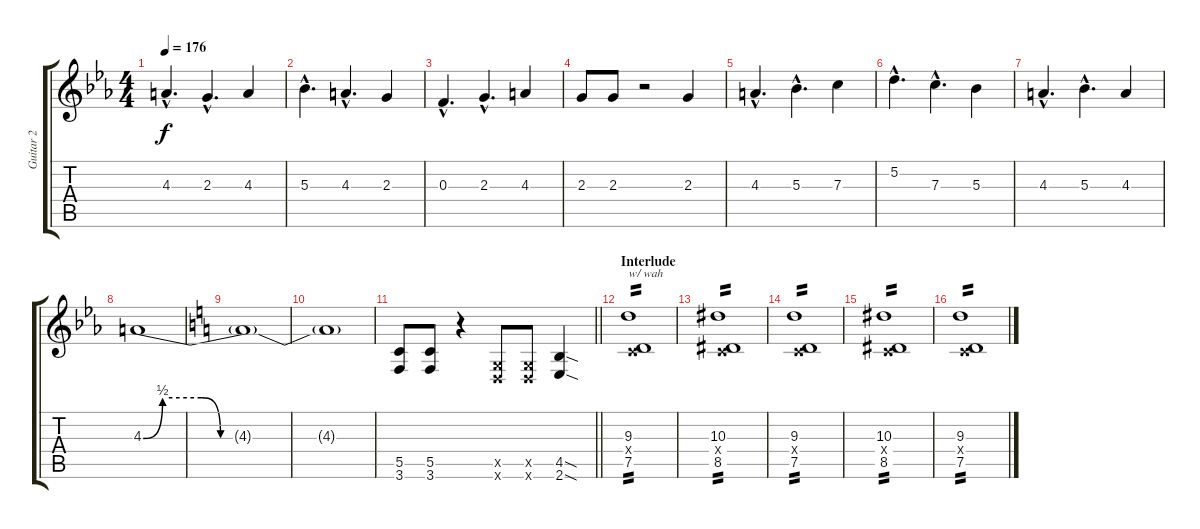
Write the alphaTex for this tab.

\track ("Guitar 2" "Guitar 2") {instrument distortionguitar}
\staff {score tabs}
\tuning (D4 A3 F3 C3 G2 D2) {hide}
\ts (4 4)
\tempo 176
\clef g2
\ks eb
4.3{hac}.4{d dy f} 2.3{hac}.4{d} 4.3.4 |
5.3{hac}.4{d} 4.3{hac}.4{d} 2.3.4 |
0.3{hac}.4{d} 2.3{hac}.4{d} 4.3.4 |
2.3.8 2.3.8 r.2 2.3.4 |
4.3{hac}.4{d} 5.3{hac}.4{d} 7.3.4 |
5.2{hac}.4{d} 7.3{hac}.4{d} 5.3.4 |
4.3{hac}.4{d} 5.3{hac}.4{d} 4.3.4 |
4.3{be (custom 0 0 5 2 15 2 20 0 35 0 60 0)}.1 |
\ks c
4.3{t}.1 |
4.3{t}.1 |
\barLineRight lightlight
(5.5 3.6).8 (5.5 3.6).8 r.4 (0.5{x} 0.6{x}).8 (0.5{x} 0.6{x}).8 (4.5{sod} 2.6{sod}).4 |
\section ("" "Interlude")
(9.3 0.4{x} 7.5).1{txt "w/ wah" tp 2} |
(10.3 0.4{x} 8.5).1{tp 2} |
(9.3 0.4{x} 7.5).1{tp 2} |
(10.3 0.4{x} 8.5).1{tp 2} |
(9.3 0.4{x} 7.5).1{tp 2}
